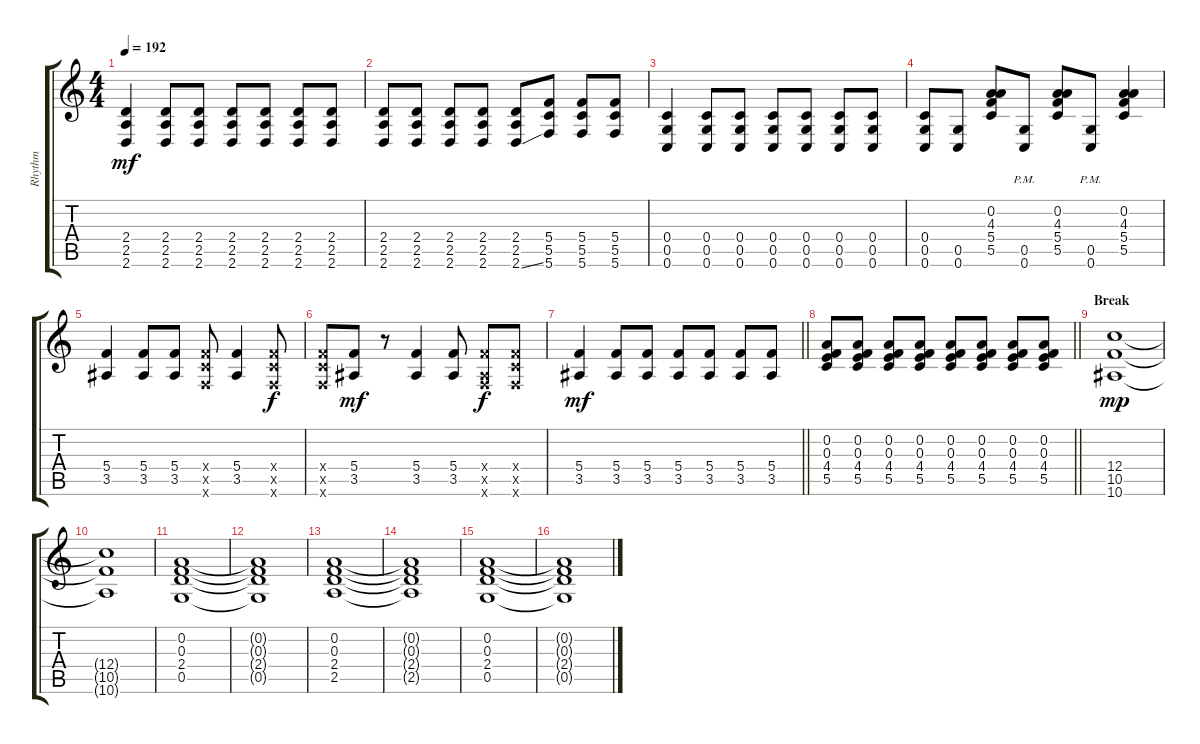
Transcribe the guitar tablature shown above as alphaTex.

\track ("Rhythm" "Rhythm") {instrument distortionguitar}
\staff {score tabs}
\tuning (D4 A3 F3 C3 G2 C2) {hide}
\ts (4 4)
\tempo 192
\clef g2
\ks c
(2.4 2.5 2.6).4{dy mf} (2.4 2.5 2.6).8 (2.4 2.5 2.6).8 (2.4 2.5 2.6).8 (2.4 2.5 2.6).8 (2.4 2.5 2.6).8 (2.4 2.5 2.6).8 |
(2.4 2.5 2.6).8 (2.4 2.5 2.6).8 (2.4 2.5 2.6).8 (2.4 2.5 2.6).8 (2.4 2.5 2.6{ss}).8 (5.4 5.5 5.6).8 (5.4 5.5 5.6).8 (5.4 5.5 5.6).8 |
(0.4 0.5 0.6).4 (0.4 0.5 0.6).8 (0.4 0.5 0.6).8 (0.4 0.5 0.6).8 (0.4 0.5 0.6).8 (0.4 0.5 0.6).8 (0.4 0.5 0.6).8 |
(0.4 0.5 0.6).8 (0.5 0.6).8 (0.2 4.3 5.4 5.5).8 (0.5{pm} 0.6{pm}).8 (0.2 4.3 5.4 5.5).8 (0.5{pm} 0.6{pm}).8 (0.2 4.3 5.4 5.5).4 |
(5.4 3.5).4 (5.4 3.5).8 (5.4 3.5).8 (5.4{x} 5.5{x} 5.6{x}).8 (5.4 3.5).4 (5.4{x} 5.5{x} 5.6{x}).8{dy f} |
(5.4{x} 5.5{x} 5.6{x}).8 (5.4 3.5).8{dy mf} r.8 (5.4 3.5).4 (5.4 3.5).8 (5.4{x} 3.5{x} 5.6{x}).8{dy f} (5.4{x} 5.5{x} 5.6{x}).8 |
\barLineRight lightlight
(5.4 3.5).4{dy mf} (5.4 3.5).8 (5.4 3.5).8 (5.4 3.5).8 (5.4 3.5).8 (5.4 3.5).8 (5.4 3.5).8 |
\barLineRight lightlight
(0.2 0.3 4.4 5.5).8 (0.2 0.3 4.4 5.5).8 (0.2 0.3 4.4 5.5).8 (0.2 0.3 4.4 5.5).8 (0.2 0.3 4.4 5.5).8 (0.2 0.3 4.4 5.5).8 (0.2 0.3 4.4 5.5).8 (0.2 0.3 4.4 5.5).8 |
\section ("" "Break")
(12.4 10.5 10.6).1{dy mp} |
(12.4{t} 10.5{t} 10.6{t}).1 |
(0.2 0.3 2.4 0.5).1 |
(0.2{t} 0.3{t} 2.4{t} 0.5{t}).1 |
(0.2 0.3 2.4 2.5).1 |
(0.2{t} 0.3{t} 2.4{t} 2.5{t}).1 |
(0.2 0.3 2.4 0.5).1 |
(0.2{t} 0.3{t} 2.4{t} 0.5{t}).1
